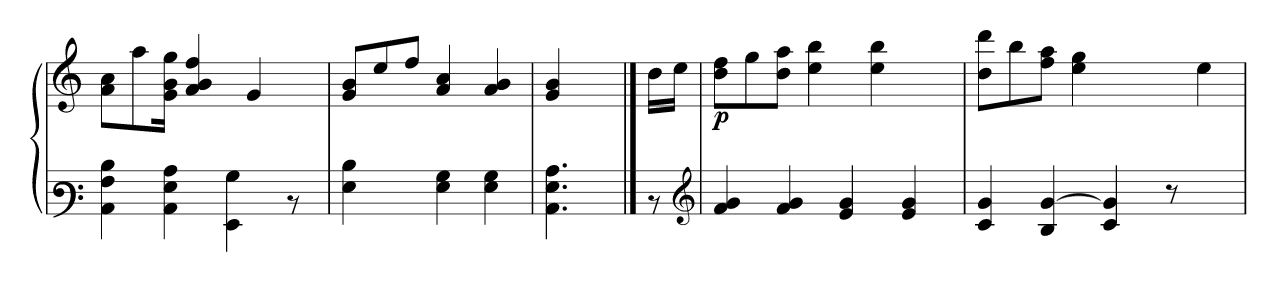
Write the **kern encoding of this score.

**kern	**kern	**dynam
*part1	*part1	*part1
*staff2	*staff1	*staff1/2
*clefF3	*clefG3	*
=1	=1	=1
4C\ 4A\ 4d\	8f\ 8a\L	.
.	8ff\	.
4C\ 4G\ 4c\	16e\ 16g\ 16ee\JK	.
.	4f/ 4g/ 4dd/	.
4GG\ 4B\	.	.
.	4e/	.
8rD	.	.
.	16ryy	.
=2	=2	=2
4G\ 4d\	8e/ 8g/L	.
.	8cc/	.
8ryy	8dd/J	.
4G\ 4B\	4f/ 4a/	.
4G\ 4B\	4f/ 4g/	.
=3	=3	=3
4.C\ 4.G\ 4.c\	4e/ 4g/	.
.	8ryy	.
==4	==4	==4
8rD	16b\LL	.
.	16cc\JJ	.
*clefG2	*	*
=5	=5	=5
!	!	!LO:DY:b
4f/ 4g/	8b\ 8dd\L	p
.	8ee\	.
4f/ 4g/	8b\ 8ff\J	.
.	4cc\ 4gg\	.
4e/ 4g/	.	.
.	4cc\ 4gg\	.
4e/ 4g/	.	.
.	8ryy	.
=6	=6	=6
4c/ 4g/	8b\ 8bb\L	.
.	8gg\	.
4B/ [>4g/	8dd\ 8ff\J	.
.	4cc\ 4ee\	.
4c/ 4g/]	.	.
.	4ryy	.
8r	.	.
4ryy	4cc\	.
=	=	=
*-	*-	*-
